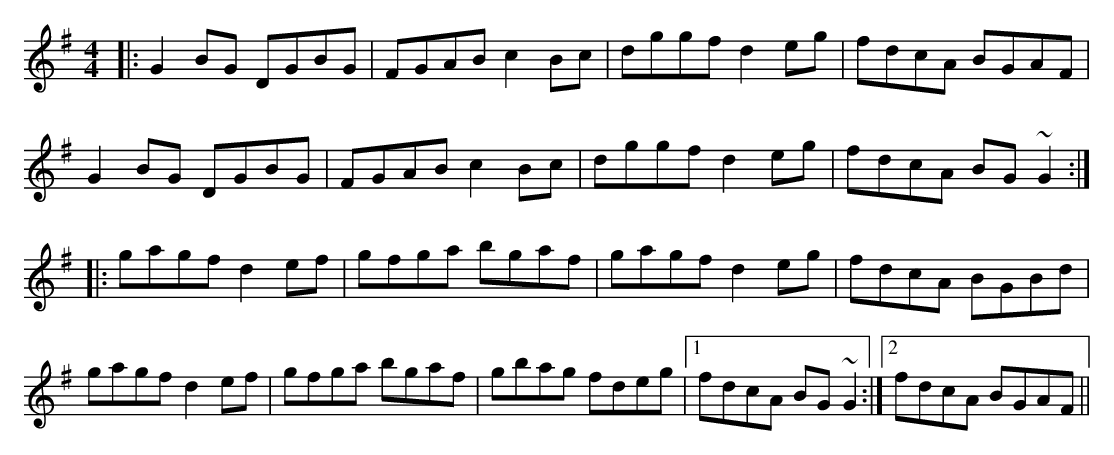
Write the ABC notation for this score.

X:1
M:4/4
K:G
|:G2BG DGBG|FGAB c2Bc|dggf d2eg|fdcA BGAF|
G2BG DGBG|FGAB c2Bc|dggf d2eg|fdcA BG~G2:|
|:gagf d2ef|gfga bgaf|gagf d2eg|fdcA BGBd|
gagf d2ef|gfga bgaf|gbag fdeg|1 fdcA BG~G2:|2 fdcA BGAF||
